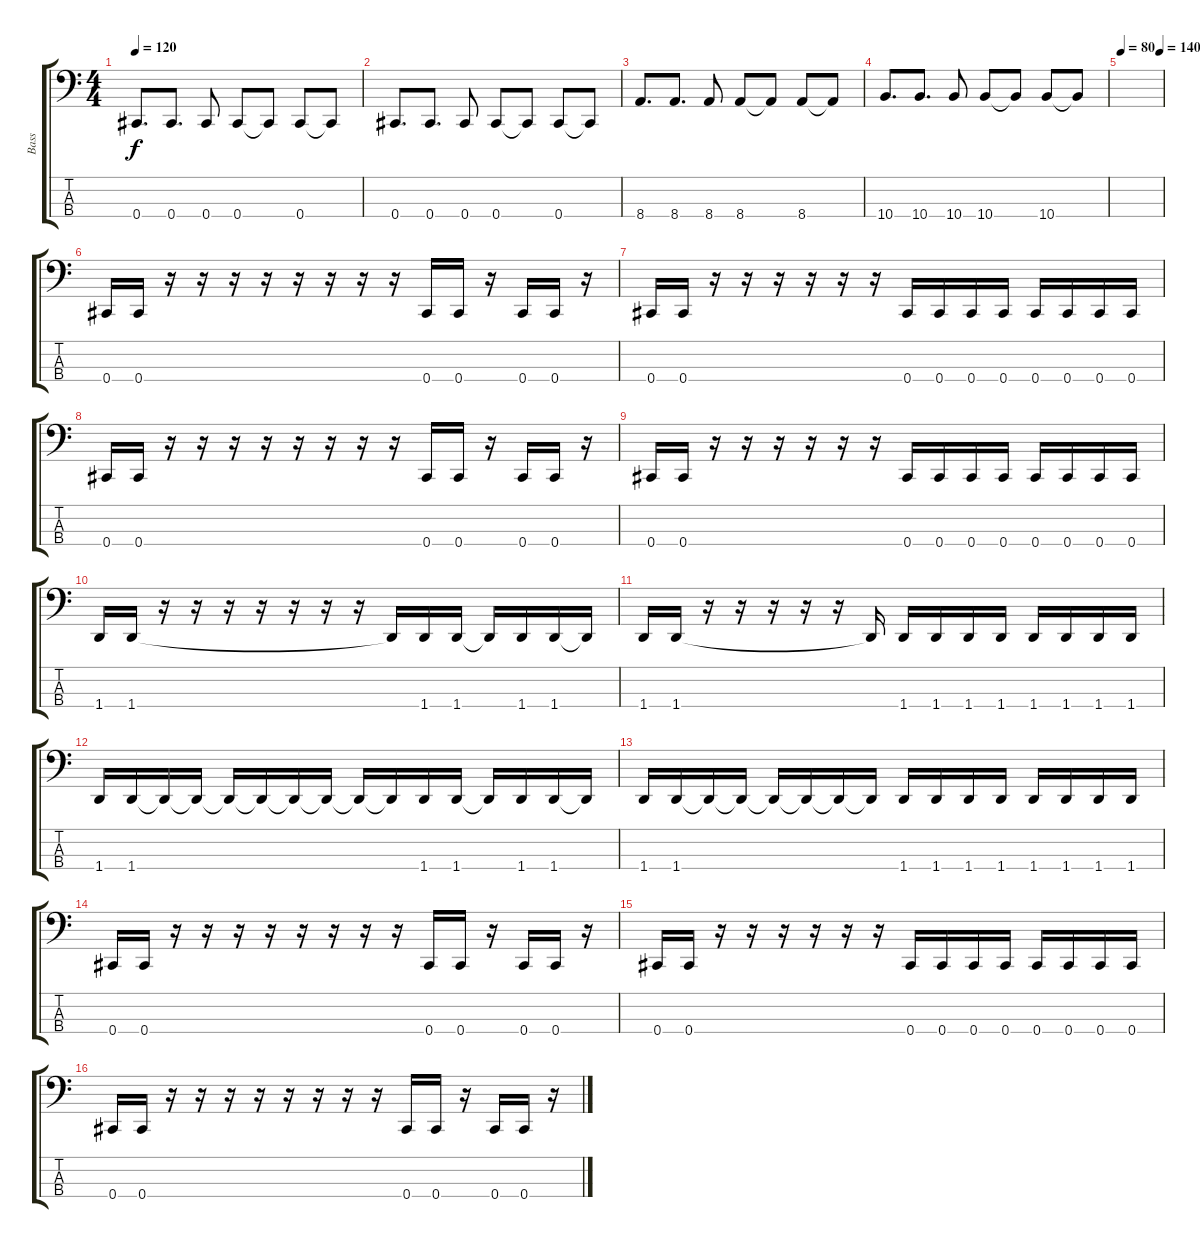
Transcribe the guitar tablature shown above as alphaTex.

\track ("Bass" "Bass") {instrument electricbasspick}
\staff {score tabs}
\tuning (Gb2 Db2 Ab1 Db1) {hide}
\ts (4 4)
\tempo 120
\clef f4
\ks c
0.4.8{d dy f} 0.4.8{d} 0.4.8 0.4.8 0.4{t}.8 0.4.8 0.4{t}.8 |
0.4.8{d} 0.4.8{d} 0.4.8 0.4.8 0.4{t}.8 0.4.8 0.4{t}.8 |
8.4.8{d} 8.4.8{d} 8.4.8 8.4.8 8.4{t}.8 8.4.8 8.4{t}.8 |
10.4.8{d} 10.4.8{d} 10.4.8 10.4.8 10.4{t}.8 10.4.8 10.4{t}.8 |
\tempo 80
\tempo (140 0.9375)
|
0.4.16 0.4.16 r.16 r.16 r.16 r.16 r.16 r.16 r.16 r.16 0.4.16 0.4.16 r.16 0.4.16 0.4.16 r.16 |
0.4.16 0.4.16 r.16 r.16 r.16 r.16 r.16 r.16 0.4.16 0.4.16 0.4.16 0.4.16 0.4.16 0.4.16 0.4.16 0.4.16 |
0.4.16 0.4.16 r.16 r.16 r.16 r.16 r.16 r.16 r.16 r.16 0.4.16 0.4.16 r.16 0.4.16 0.4.16 r.16 |
0.4.16 0.4.16 r.16 r.16 r.16 r.16 r.16 r.16 0.4.16 0.4.16 0.4.16 0.4.16 0.4.16 0.4.16 0.4.16 0.4.16 |
1.4.16 1.4.16 r.16 r.16 r.16 r.16 r.16 r.16 r.16 1.4{t}.16 1.4.16 1.4.16 1.4{t}.16 1.4.16 1.4.16 1.4{t}.16 |
1.4.16 1.4.16 r.16 r.16 r.16 r.16 r.16 1.4{t}.16 1.4.16 1.4.16 1.4.16 1.4.16 1.4.16 1.4.16 1.4.16 1.4.16 |
1.4.16 1.4.16 1.4{t}.16 1.4{t}.16 1.4{t}.16 1.4{t}.16 1.4{t}.16 1.4{t}.16 1.4{t}.16 1.4{t}.16 1.4.16 1.4.16 1.4{t}.16 1.4.16 1.4.16 1.4{t}.16 |
1.4.16 1.4.16 1.4{t}.16 1.4{t}.16 1.4{t}.16 1.4{t}.16 1.4{t}.16 1.4{t}.16 1.4.16 1.4.16 1.4.16 1.4.16 1.4.16 1.4.16 1.4.16 1.4.16 |
0.4.16 0.4.16 r.16 r.16 r.16 r.16 r.16 r.16 r.16 r.16 0.4.16 0.4.16 r.16 0.4.16 0.4.16 r.16 |
0.4.16 0.4.16 r.16 r.16 r.16 r.16 r.16 r.16 0.4.16 0.4.16 0.4.16 0.4.16 0.4.16 0.4.16 0.4.16 0.4.16 |
0.4.16 0.4.16 r.16 r.16 r.16 r.16 r.16 r.16 r.16 r.16 0.4.16 0.4.16 r.16 0.4.16 0.4.16 r.16
